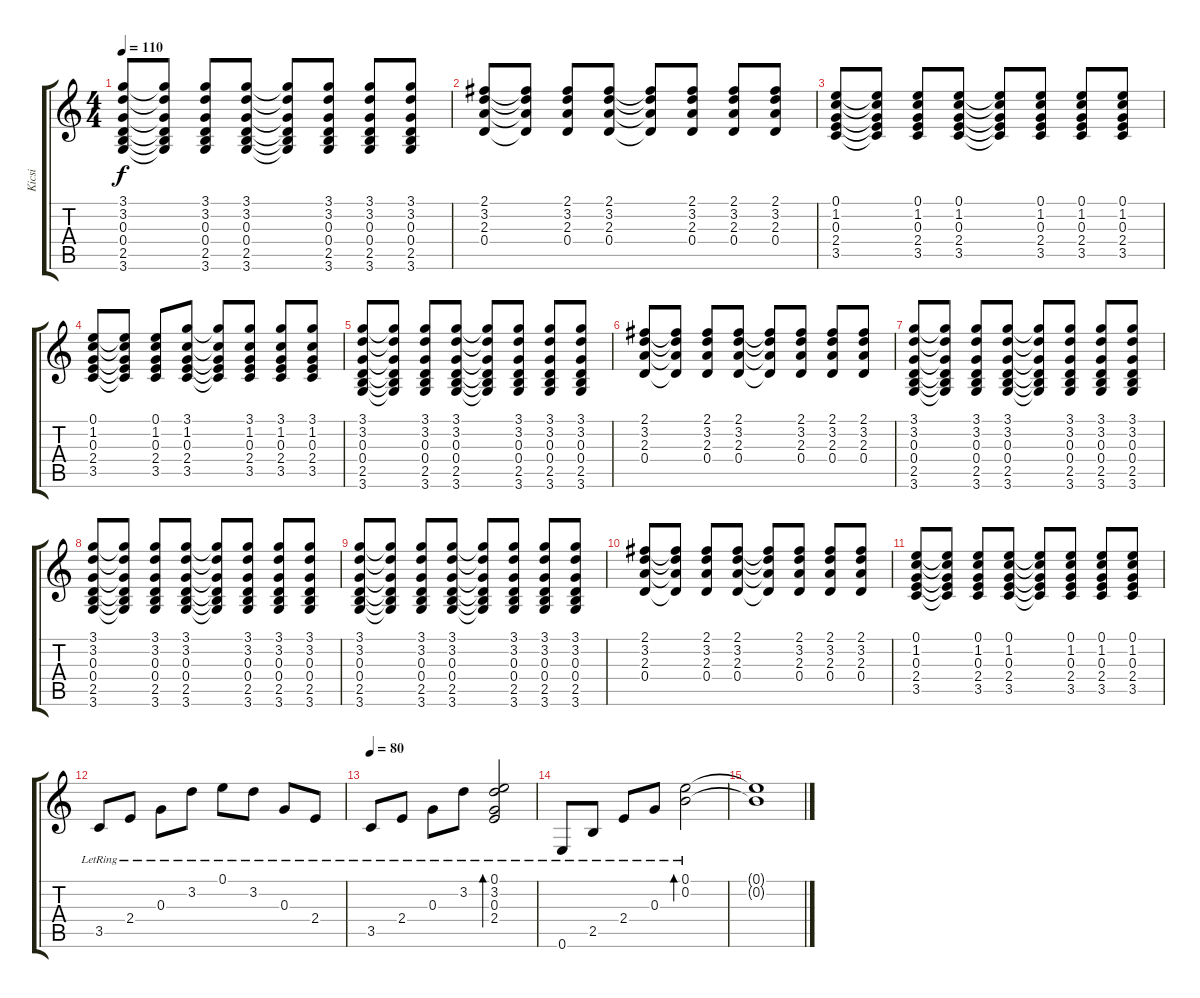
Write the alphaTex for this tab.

\track ("Kicsi" "Kicsi") {instrument acousticguitarsteel}
\staff {score tabs}
\tuning (E4 B3 G3 D3 A2 E2) {hide}
\ts (4 4)
\tempo 110
\clef g2
\ks c
(3.1 3.2 0.3 0.4 2.5 3.6).8{dy f} (3.1{t} 3.2{t} 0.3{t} 0.4{t} 2.5{t} 3.6{t}).8 (3.1 3.2 0.3 0.4 2.5 3.6).8 (3.1 3.2 0.3 0.4 2.5 3.6).8 (3.1{t} 3.2{t} 0.3{t} 0.4{t} 2.5{t} 3.6{t}).8 (3.1 3.2 0.3 0.4 2.5 3.6).8 (3.1 3.2 0.3 0.4 2.5 3.6).8 (3.1 3.2 0.3 0.4 2.5 3.6).8 |
(2.1 3.2 2.3 0.4).8 (2.1{t} 3.2{t} 2.3{t} 0.4{t}).8 (2.1 3.2 2.3 0.4).8 (2.1 3.2 2.3 0.4).8 (2.1{t} 3.2{t} 2.3{t} 0.4{t}).8 (2.1 3.2 2.3 0.4).8 (2.1 3.2 2.3 0.4).8 (2.1 3.2 2.3 0.4).8 |
(0.1 1.2 0.3 2.4 3.5).8 (0.1{t} 1.2{t} 0.3{t} 2.4{t} 3.5{t}).8 (0.1 1.2 0.3 2.4 3.5).8 (0.1 1.2 0.3 2.4 3.5).8 (0.1{t} 1.2{t} 0.3{t} 2.4{t} 3.5{t}).8 (0.1 1.2 0.3 2.4 3.5).8 (0.1 1.2 0.3 2.4 3.5).8 (0.1 1.2 0.3 2.4 3.5).8 |
(0.1 1.2 0.3 2.4 3.5).8 (0.1{t} 1.2{t} 0.3{t} 2.4{t} 3.5{t}).8 (0.1 1.2 0.3 2.4 3.5).8 (3.1 1.2 0.3 2.4 3.5).8 (3.1{t} 1.2{t} 0.3{t} 2.4{t} 3.5{t}).8 (3.1 1.2 0.3 2.4 3.5).8 (3.1 1.2 0.3 2.4 3.5).8 (3.1 1.2 0.3 2.4 3.5).8 |
(3.1 3.2 0.3 0.4 2.5 3.6).8 (3.1{t} 3.2{t} 0.3{t} 0.4{t} 2.5{t} 3.6{t}).8 (3.1 3.2 0.3 0.4 2.5 3.6).8 (3.1 3.2 0.3 0.4 2.5 3.6).8 (3.1{t} 3.2{t} 0.3{t} 0.4{t} 2.5{t} 3.6{t}).8 (3.1 3.2 0.3 0.4 2.5 3.6).8 (3.1 3.2 0.3 0.4 2.5 3.6).8 (3.1 3.2 0.3 0.4 2.5 3.6).8 |
(2.1 3.2 2.3 0.4).8 (2.1{t} 3.2{t} 2.3{t} 0.4{t}).8 (2.1 3.2 2.3 0.4).8 (2.1 3.2 2.3 0.4).8 (2.1{t} 3.2{t} 2.3{t} 0.4{t}).8 (2.1 3.2 2.3 0.4).8 (2.1 3.2 2.3 0.4).8 (2.1 3.2 2.3 0.4).8 |
(3.1 3.2 0.3 0.4 2.5 3.6).8 (3.1{t} 3.2{t} 0.3{t} 0.4{t} 2.5{t} 3.6{t}).8 (3.1 3.2 0.3 0.4 2.5 3.6).8 (3.1 3.2 0.3 0.4 2.5 3.6).8 (3.1{t} 3.2{t} 0.3{t} 0.4{t} 2.5{t} 3.6{t}).8 (3.1 3.2 0.3 0.4 2.5 3.6).8 (3.1 3.2 0.3 0.4 2.5 3.6).8 (3.1 3.2 0.3 0.4 2.5 3.6).8 |
(3.1 3.2 0.3 0.4 2.5 3.6).8 (3.1{t} 3.2{t} 0.3{t} 0.4{t} 2.5{t} 3.6{t}).8 (3.1 3.2 0.3 0.4 2.5 3.6).8 (3.1 3.2 0.3 0.4 2.5 3.6).8 (3.1{t} 3.2{t} 0.3{t} 0.4{t} 2.5{t} 3.6{t}).8 (3.1 3.2 0.3 0.4 2.5 3.6).8 (3.1 3.2 0.3 0.4 2.5 3.6).8 (3.1 3.2 0.3 0.4 2.5 3.6).8 |
(3.1 3.2 0.3 0.4 2.5 3.6).8 (3.1{t} 3.2{t} 0.3{t} 0.4{t} 2.5{t} 3.6{t}).8 (3.1 3.2 0.3 0.4 2.5 3.6).8 (3.1 3.2 0.3 0.4 2.5 3.6).8 (3.1{t} 3.2{t} 0.3{t} 0.4{t} 2.5{t} 3.6{t}).8 (3.1 3.2 0.3 0.4 2.5 3.6).8 (3.1 3.2 0.3 0.4 2.5 3.6).8 (3.1 3.2 0.3 0.4 2.5 3.6).8 |
(2.1 3.2 2.3 0.4).8 (2.1{t} 3.2{t} 2.3{t} 0.4{t}).8 (2.1 3.2 2.3 0.4).8 (2.1 3.2 2.3 0.4).8 (2.1{t} 3.2{t} 2.3{t} 0.4{t}).8 (2.1 3.2 2.3 0.4).8 (2.1 3.2 2.3 0.4).8 (2.1 3.2 2.3 0.4).8 |
(0.1 1.2 0.3 2.4 3.5).8 (0.1{t} 1.2{t} 0.3{t} 2.4{t} 3.5{t}).8 (0.1 1.2 0.3 2.4 3.5).8 (0.1 1.2 0.3 2.4 3.5).8 (0.1{t} 1.2{t} 0.3{t} 2.4{t} 3.5{t}).8 (0.1 1.2 0.3 2.4 3.5).8 (0.1 1.2 0.3 2.4 3.5).8 (0.1 1.2 0.3 2.4 3.5).8 |
3.5{lr}.8 2.4{lr}.8 0.3{lr}.8 3.2{lr}.8 0.1{lr}.8 3.2{lr}.8 0.3{lr}.8 2.4{lr}.8 |
\tempo 80
3.5{lr}.8 2.4{lr}.8 0.3{lr}.8 3.2{lr}.8 (0.1{lr} 3.2{lr} 0.3{lr} 2.4{lr}).2{bd 240} |
0.6{lr}.8 2.5{lr}.8 2.4{lr}.8 0.3{lr}.8 (0.1{lr} 0.2{lr}).2{bd 480} |
(0.1{t} 0.2{t}).1
